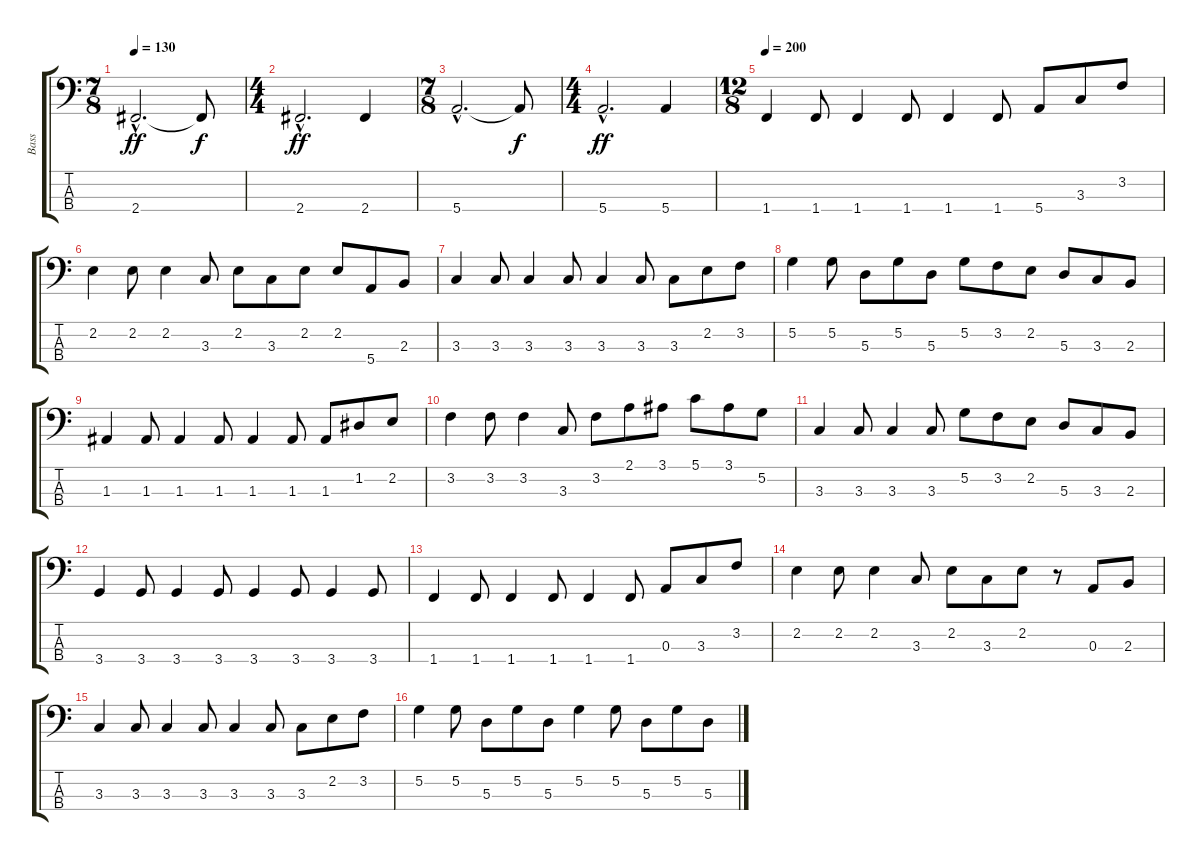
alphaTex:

\track ("Bass" "Bass") {instrument electricbasspick}
\staff {score tabs}
\tuning (G2 D2 A1 E1) {hide}
\ts (7 8)
\tempo 130
\clef f4
\ks c
2.4{hac}.2{d dy ff} 2.4{t}.8{dy f} |
\ts (4 4)
2.4{hac}.2{d dy ff} 2.4.4 |
\ts (7 8)
5.4{hac}.2{d} 5.4{t}.8{dy f} |
\ts (4 4)
5.4{hac}.2{d dy ff} 5.4.4 |
\ts (12 8)
\tempo 200
1.4.4 1.4.8 1.4.4 1.4.8 1.4.4 1.4.8 5.4.8 3.3.8 3.2.8 |
2.2.4 2.2.8 2.2.4 3.3.8 2.2.8 3.3.8 2.2.8 2.2.8 5.4.8 2.3.8 |
3.3.4 3.3.8 3.3.4 3.3.8 3.3.4 3.3.8 3.3.8 2.2.8 3.2.8 |
5.2.4 5.2.8 5.3.8 5.2.8 5.3.8 5.2.8 3.2.8 2.2.8 5.3.8 3.3.8 2.3.8 |
1.3.4 1.3.8 1.3.4 1.3.8 1.3.4 1.3.8 1.3.8 1.2.8 2.2.8 |
3.2.4 3.2.8 3.2.4 3.3.8 3.2.8 2.1.8 3.1.8 5.1.8 3.1.8 5.2.8 |
3.3.4 3.3.8 3.3.4 3.3.8 5.2.8 3.2.8 2.2.8 5.3.8 3.3.8 2.3.8 |
3.4.4 3.4.8 3.4.4 3.4.8 3.4.4 3.4.8 3.4.4 3.4.8 |
1.4.4 1.4.8 1.4.4 1.4.8 1.4.4 1.4.8 0.3.8 3.3.8 3.2.8 |
2.2.4 2.2.8 2.2.4 3.3.8 2.2.8 3.3.8 2.2.8 r.8 0.3.8 2.3.8 |
3.3.4 3.3.8 3.3.4 3.3.8 3.3.4 3.3.8 3.3.8 2.2.8 3.2.8 |
5.2.4 5.2.8 5.3.8 5.2.8 5.3.8 5.2.4 5.2.8 5.3.8 5.2.8 5.3.8
